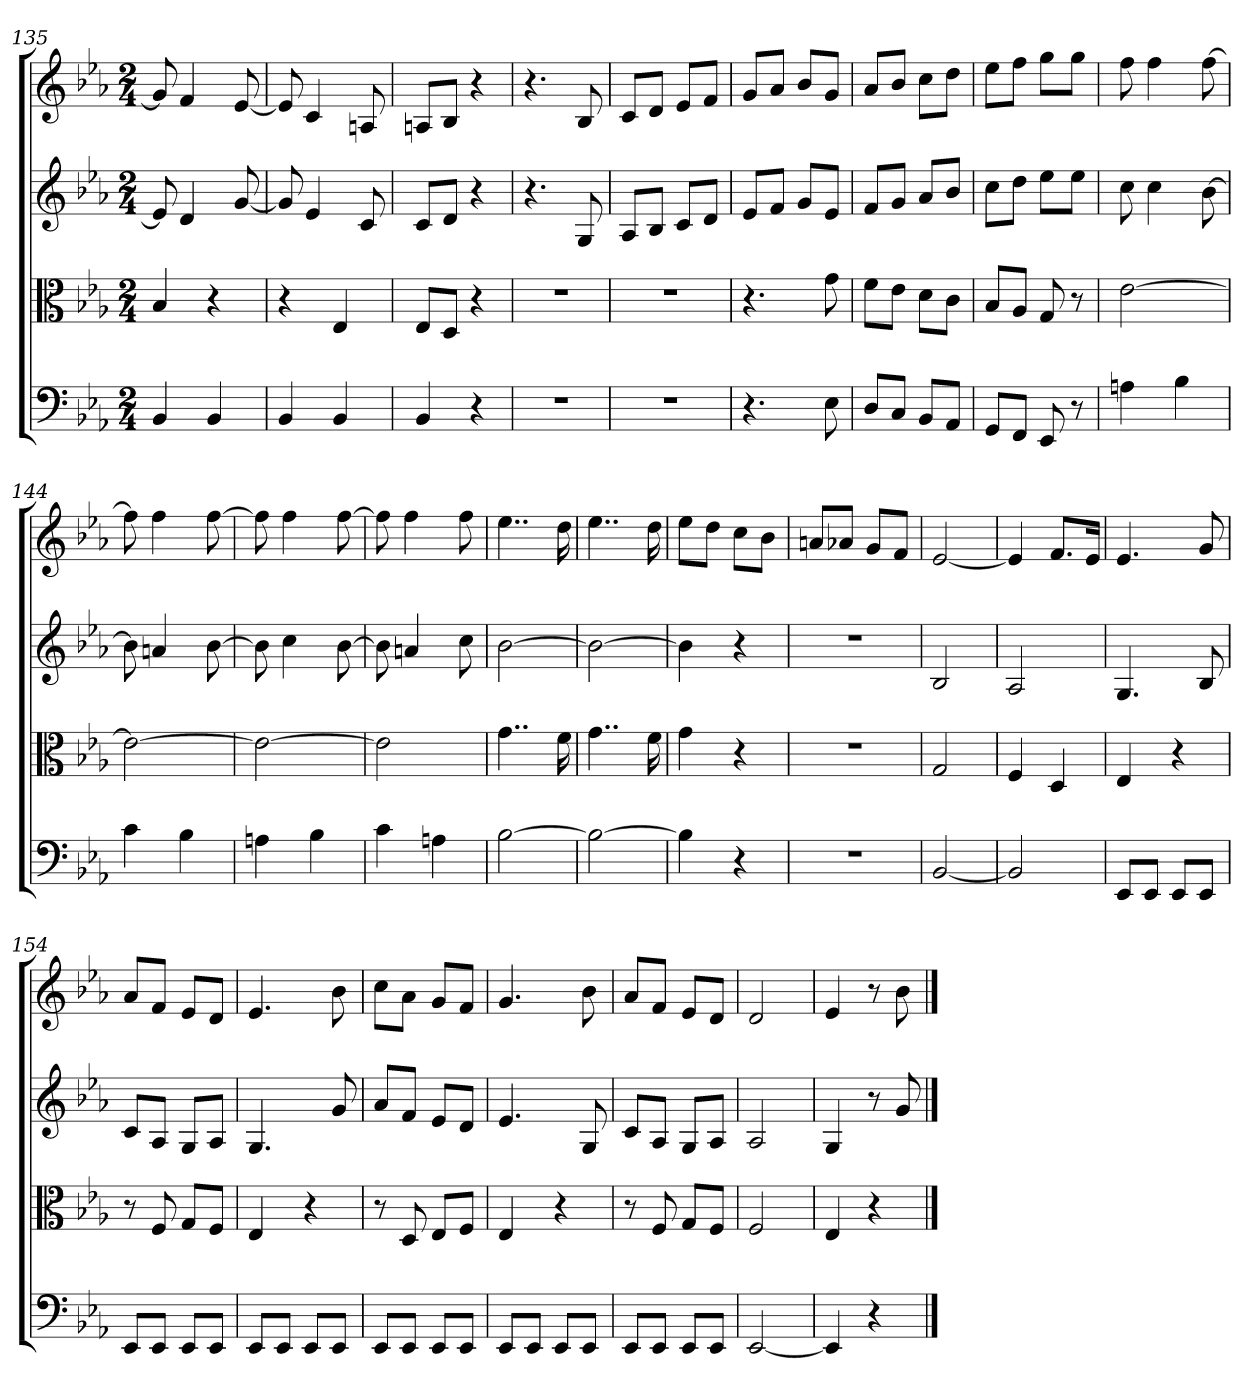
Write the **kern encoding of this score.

**kern	**kern	**kern	**kern
*part4	*part3	*part2	*part1
*staff4	*staff3	*staff2	*staff1
*clefF4	*clefC3	*	*
*k[b-e-a-]	*k[b-e-a-]	*k[b-e-a-]	*k[b-e-a-]
*E-:	*E-:	*E-:	*E-:
*M2/4	*M2/4	*M2/4	*M2/4
=135	=135	=135	=135
4BB-	4B-	8e-]	8g]
.	.	4d	4f
4BB-	4r	.	.
.	.	[8g	[8e-
=136	=136	=136	=136
4BB-	4r	8g]	8e-]
.	.	4e-	4c
4BB-	4E-	.	.
.	.	8c	8An
=137	=137	=137	=137
4BB-	8E-/L	8cL	8AnL
.	8D/J	8dJ	8B-J
4r	4r	4r	4r
=138	=138	=138	=138
2r	2r	4.r	4.r
.	.	8G	8B-
=139	=139	=139	=139
2r	2r	8A-L	8cL
.	.	8B-J	8dJ
.	.	8cL	8e-L
.	.	8dJ	8fJ
=140	=140	=140	=140
4.r	4.r	8e-L	8gL
.	.	8fJ	8a-J
.	.	8gL	8b-L
8E-	8g	8e-J	8gJ
=141	=141	=141	=141
8D/L	8f\L	8fL	8a-L
8C/J	8e-\J	8gJ	8b-J
8BB-/L	8d\L	8a-L	8ccL
8AA-/J	8c\J	8b-J	8ddJ
=142	=142	=142	=142
8GG/L	8B-/L	8ccL	8ee-L
8FF/J	8A-/J	8ddJ	8ffJ
8EE-	8G	8ee-L	8ggL
8r	8r	8ee-J	8ggJ
=143	=143	=143	=143
4An	[2e-	8cc	8ff
.	.	4cc	4ff
4B-	.	.	.
.	.	[8b-	[8ff
=144	=144	=144	=144
4c	2e-_	8b-]	8ff]
.	.	4an	4ff
4B-	.	.	.
.	.	[8b-	[8ff
=145	=145	=145	=145
4An	2e-_	8b-]	8ff]
.	.	4cc	4ff
4B-	.	.	.
.	.	[8b-	[8ff
=146	=146	=146	=146
4c	2e-]	8b-]	8ff]
.	.	4an	4ff
4An	.	.	.
.	.	8cc	8ff
=147	=147	=147	=147
[2B-	4..g	[2b-	4..ee-
.	16f	.	16dd
=148	=148	=148	=148
2B-_	4..g	2b-_	4..ee-
.	16f	.	16dd
=149	=149	=149	=149
4B-]	4g	4b-]	8ee-L
.	.	.	8ddJ
4r	4r	4r	8ccL
.	.	.	8b-J
=150	=150	=150	=150
2r	2r	2r	8anL
.	.	.	8a-XJ
.	.	.	8gL
.	.	.	8fJ
=151	=151	=151	=151
[2BB-	2G	2B-	[2e-
=152	=152	=152	=152
2BB-]	4F	2A-	4e-]
.	4D	.	8.fL
.	.	.	16e-Jk
=153	=153	=153	=153
8EE-/L	4E-	4.G	4.e-
8EE-/J	.	.	.
8EE-/L	4r	.	.
8EE-/J	.	8B-	8g
=154	=154	=154	=154
8EE-/L	8r	8cL	8a-L
8EE-/J	8F	8A-J	8fJ
8EE-/L	8G/L	8GL	8e-L
8EE-/J	8F/J	8A-J	8dJ
=155	=155	=155	=155
8EE-/L	4E-	4.G	4.e-
8EE-/J	.	.	.
8EE-/L	4r	.	.
8EE-/J	.	8g	8b-
=156	=156	=156	=156
8EE-/L	8r	8a-L	8ccL
8EE-/J	8D	8fJ	8a-J
8EE-/L	8E-/L	8e-L	8gL
8EE-/J	8F/J	8dJ	8fJ
=157	=157	=157	=157
8EE-/L	4E-	4.e-	4.g
8EE-/J	.	.	.
8EE-/L	4r	.	.
8EE-/J	.	8G	8b-
=158	=158	=158	=158
8EE-/L	8r	8cL	8a-L
8EE-/J	8F	8A-J	8fJ
8EE-/L	8G/L	8GL	8e-L
8EE-/J	8F/J	8A-J	8dJ
=159	=159	=159	=159
[2EE-	2F	2A-	2d
=160	=160	=160	=160
4EE-]	4E-	4G	4e-
4r	4r	8r	8r
.	.	8g	8b-
==	==	==	==
*-	*-	*-	*-
